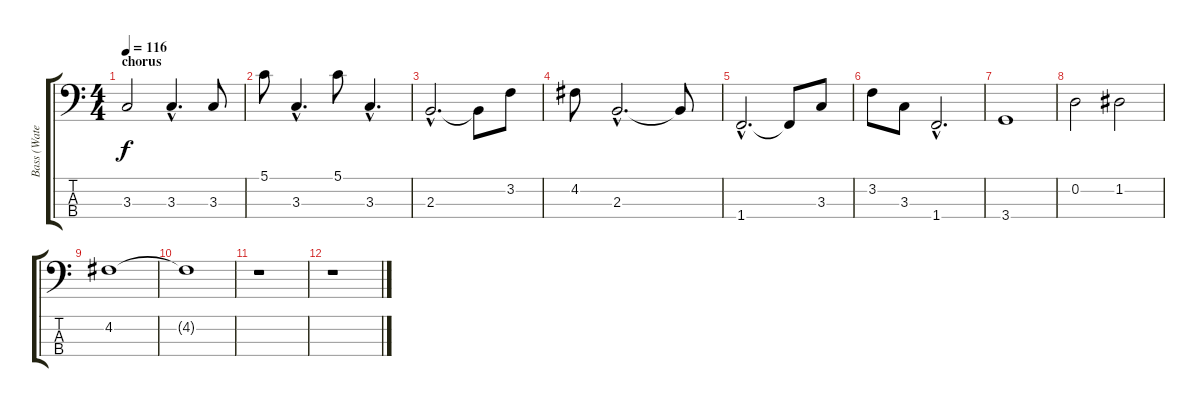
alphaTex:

\track ("Bass (Waters)" "Bass (Wate") {instrument electricbasspick}
\staff {score tabs}
\tuning (G2 D2 A1 E1) {hide}
\ts (4 4)
\section ("" "chorus")
\tempo 116
\clef f4
\ks c
3.3.2{dy f} 3.3{hac}.4{d} 3.3.8 |
5.1.8 3.3{hac}.4{d} 5.1.8 3.3{hac}.4{d} |
2.3{hac}.2{d} 2.3{t}.8 3.2.8 |
4.2.8 2.3{hac}.2{d} 2.3{t}.8 |
1.4{hac}.2{d} 1.4{t}.8 3.3.8 |
3.2.8 3.3.8 1.4{hac}.2{d} |
3.4.1 |
0.2.2 1.2.2 |
4.2.1 |
4.2{t}.1 |
r.1 |
r.1
